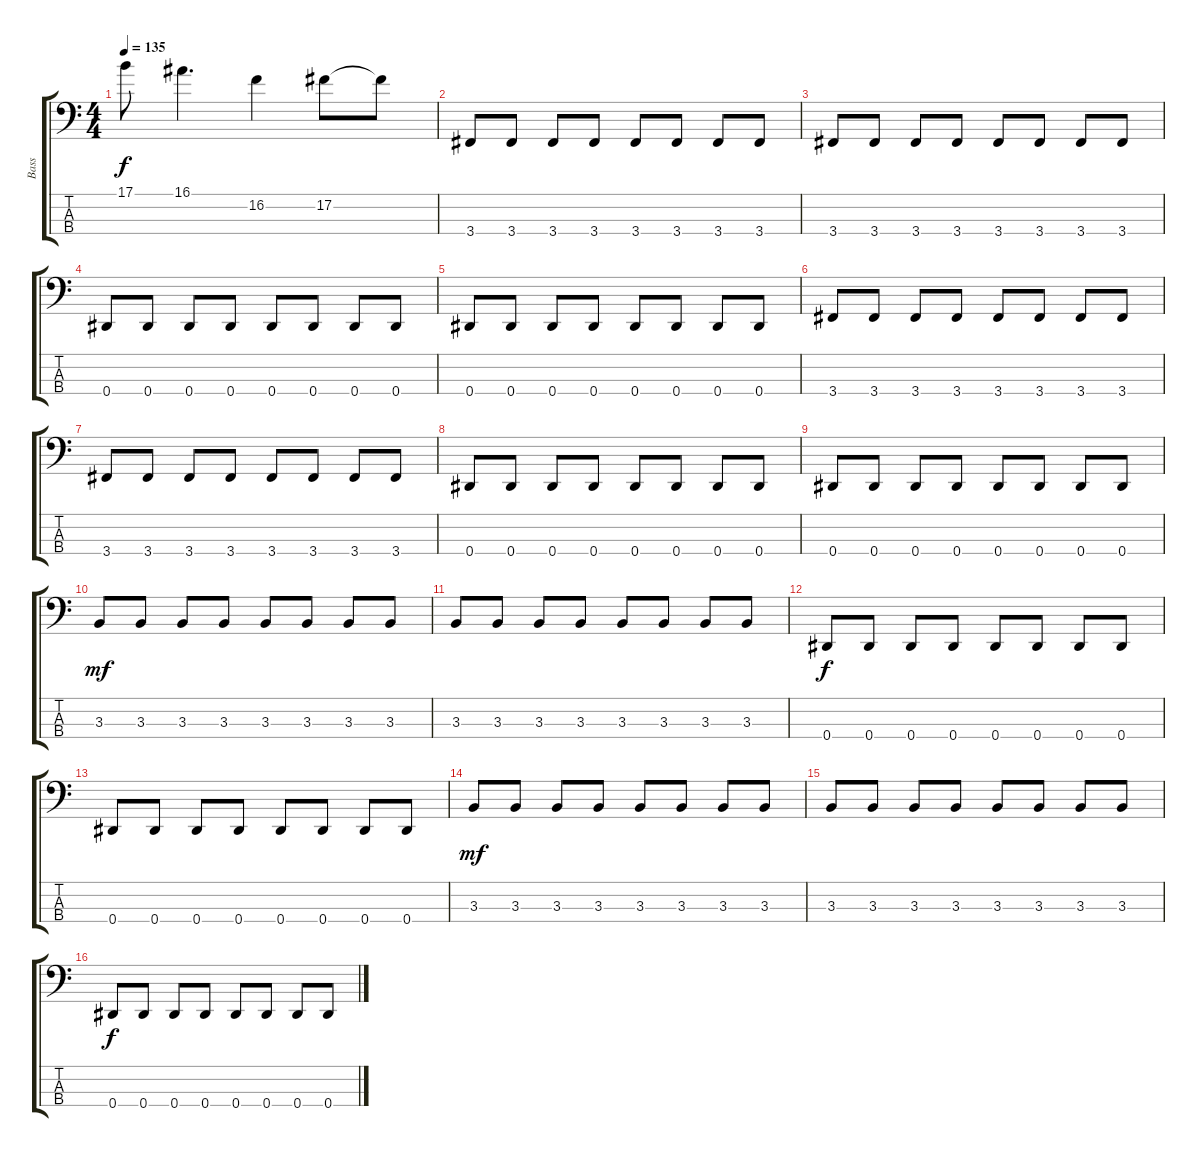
\track ("Bass" "Bass") {instrument electricbassfinger}
\staff {score tabs}
\tuning (Gb2 Db2 Ab1 Eb1) {hide}
\ts (4 4)
\tempo 135
\clef f4
\ks c
17.1{t}.8{dy f} 16.1.4{d} 16.2.4 17.2.8 17.2{t}.8 |
3.4.8 3.4.8 3.4.8 3.4.8 3.4.8 3.4.8 3.4.8 3.4.8 |
3.4.8 3.4.8 3.4.8 3.4.8 3.4.8 3.4.8 3.4.8 3.4.8 |
0.4.8 0.4.8 0.4.8 0.4.8 0.4.8 0.4.8 0.4.8 0.4.8 |
0.4.8 0.4.8 0.4.8 0.4.8 0.4.8 0.4.8 0.4.8 0.4.8 |
3.4.8 3.4.8 3.4.8 3.4.8 3.4.8 3.4.8 3.4.8 3.4.8 |
3.4.8 3.4.8 3.4.8 3.4.8 3.4.8 3.4.8 3.4.8 3.4.8 |
0.4.8 0.4.8 0.4.8 0.4.8 0.4.8 0.4.8 0.4.8 0.4.8 |
0.4.8 0.4.8 0.4.8 0.4.8 0.4.8 0.4.8 0.4.8 0.4.8 |
3.3.8{dy mf} 3.3.8 3.3.8 3.3.8 3.3.8 3.3.8 3.3.8 3.3.8 |
3.3.8 3.3.8 3.3.8 3.3.8 3.3.8 3.3.8 3.3.8 3.3.8 |
0.4.8{dy f} 0.4.8 0.4.8 0.4.8 0.4.8 0.4.8 0.4.8 0.4.8 |
0.4.8 0.4.8 0.4.8 0.4.8 0.4.8 0.4.8 0.4.8 0.4.8 |
3.3.8{dy mf} 3.3.8 3.3.8 3.3.8 3.3.8 3.3.8 3.3.8 3.3.8 |
3.3.8 3.3.8 3.3.8 3.3.8 3.3.8 3.3.8 3.3.8 3.3.8 |
0.4.8{dy f} 0.4.8 0.4.8 0.4.8 0.4.8 0.4.8 0.4.8 0.4.8
